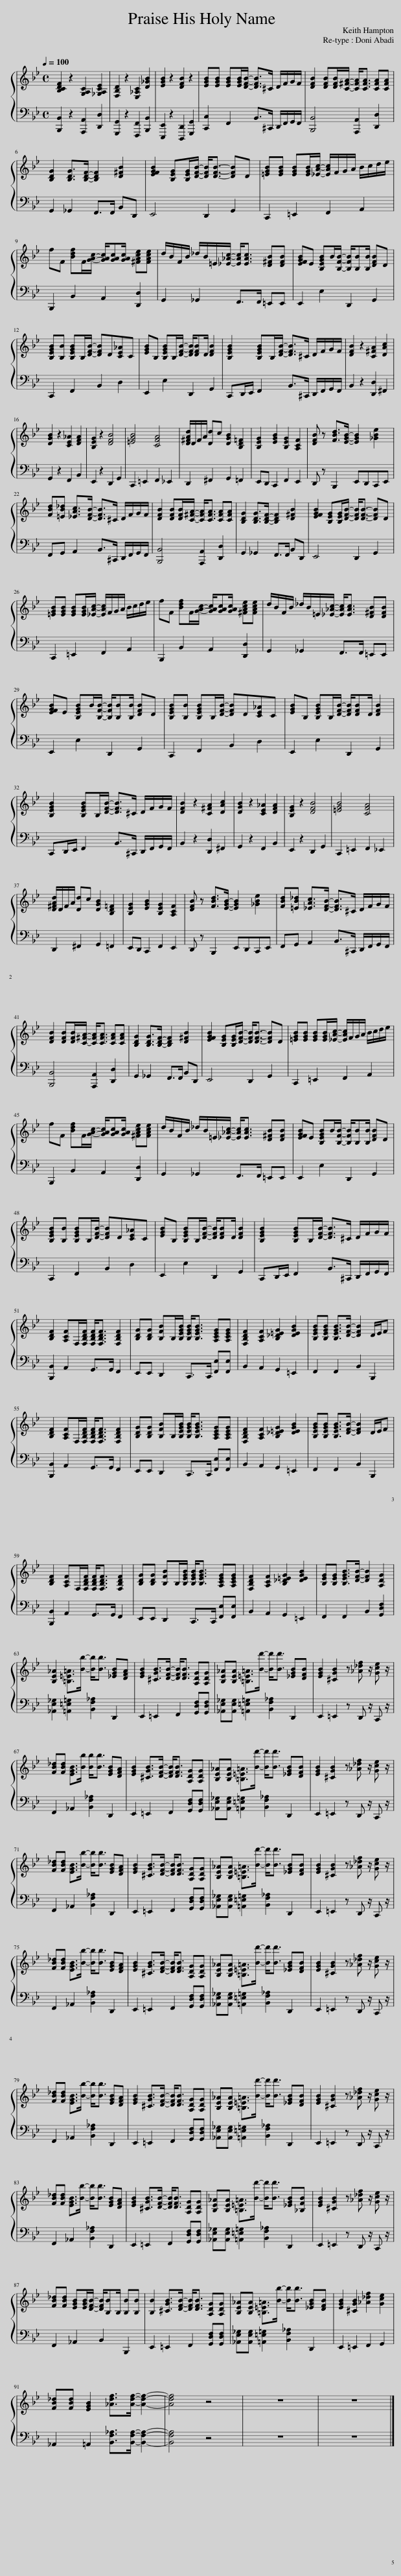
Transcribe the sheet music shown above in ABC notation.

X:1
%%score { 1 | 2 }
L:1/8
Q:1/4=100
M:4/4
I:linebreak $
K:Bb
V:1 treble
V:2 bass
V:1
 [B,CDF]2 z2 [G,A,C]2 [_G,A,CE]2 | [F,B,D]2 z2 [E,_A,C]2 [D_GB]2 | [EGB]2 z2 [DFB]2 z2 | [EGB][EGB] [EGB][EGB]/[DFB]/- [DFB]>^C D/F/G/F/ | [DFB]2 [DFB][DFB]/[C^FA]/- [CFA]<[CFA] [CFA][CFA] |$ %5
 [B,DG]2 [B,DG]>[B,DF]- [B,DF]2 [D^FB]2 | [EFGB]2 [B,EG][B,EG]/[DFB]/- [DFB]<[DFB]- [DFB]D | [=EGB][EGB] [EGB][EGB]/[_EAc]/- [EAc]/F/G/A/ B/c/d/e/ |$ fF [Bdf]F/[GAc]/- [GAc]/[GAc][GAc]/ [^FAce][FAce] | d/B/F/B/ _d/B/=E/[_E_Ac]/- [EAc]<[EAc] [D^FB][DFB] | %10
 [EFGB]E [B,EGB]B/[B,FB]/- [B,FB]/[B,B][B,B]/ [DFB]D |$ [B,EGB][B,B] [B,EGB]B,/[DFB]/- [DFB]D[CE_A]C | [EGB]B, [B,EGB]B,/[DFB]/- [DFB]/[DFB]D/ [DFB]2 | [B,EGB]2 [B,EGB]B,/[DFB]/- [DFB]>^C D/F/G/F/ | [DFB]2 z2 [C^FA]2 [DAc]2 |$ %15
 [DGB]2 z2 [CE_A]2 [DFA]2 | [B,EG]2 z2 [DFB]4 | [=EGB]4 [CFA]4 | [D^FAd]/D/F/A/ [Dd]c [DGB]2 [B,D=F]2 | [B,EG]2 [EGB]2 [B,EG]2 [A,CF]2 | %20
 [DFB] z [FBd]>[EGB]- [EGB]2 [_GBe]2 |$ [FBd][=EB_d] [_EAc]>[DFB]- [DFB]>^C D/F/G/F/ | [DFB]2 [DFB][DFB]/[C^FA]/- [CFA]<[CFA] [CFA][CFA] | [B,DG]2 [B,DG]>[B,DF]- [B,DF]2 [D^FB]2 | [EFGB]2 [B,EG][B,EG]/[DFB]/- [DFB]<[DFB]- [DFB]D |$ %25
 [=EGB][EGB] [EGB][EGB]/[_EAc]/- [EAc]/F/G/A/ B/c/d/e/ | fF [Bdf]F/[GAc]/- [GAc]/[GAc][GAc]/ [^FAce][FAce] | d/B/F/B/ _d/B/=E/[_E_Ac]/- [EAc]<[EAc] [D^FB][DFB] |$ [EFGB]E [B,EGB]B/[B,FB]/- [B,FB]/[B,B][B,B]/ [DFB]D | [B,EGB][B,B] [B,EGB]B,/[DFB]/- [DFB]D[CE_A]C | %30
 [EGB]B, [B,EGB]B,/[DFB]/- [DFB]/[DFB]D/ [DFB]2 |$ [B,EGB]2 [B,EGB]B,/[DFB]/- [DFB]>^C D/F/G/F/ | [DFB]2 z2 [C^FA]2 [DAc]2 | [DGB]2 z2 [CE_A]2 [DFA]2 | [B,EG]2 z2 [DFB]4 | %35
 [=EGB]4 [CFA]4 |$ [D^FAd]/D/F/A/ [Dd]c [DGB]2 [B,D=F]2 | [B,EG]2 [EGB]2 [B,EG]2 [A,CF]2 | [DFB] z [FBd]>[EGB]- [EGB]2 [_GBe]2 | [FBd][=EB_d] [_EAc]>[DFB]- [DFB]>^C D/F/G/F/ |$ %40
 [DFB]2 [DFB][DFB]/[C^FA]/- [CFA]<[CFA] [CFA][CFA] | [B,DG]2 [B,DG]>[B,DF]- [B,DF]2 [D^FB]2 | [EFGB]2 [B,EG][B,EG]/[DFB]/- [DFB]<[DFB]- [DFB]D | [=EGB][EGB] [EGB][EGB]/[_EAc]/- [EAc]/F/G/A/ B/c/d/e/ |$ fF [Bdf]F/[GAc]/- [GAc]/[GAc][GAc]/ [^FAce][FAce] | %45
 d/B/F/B/ _d/B/=E/[_E_Ac]/- [EAc]<[EAc] [D^FB][DFB] | [EFGB]E [B,EGB]B/[B,FB]/- [B,FB]/[B,B][B,B]/ [DFB]D |$ [B,EGB][B,B] [B,EGB]B,/[DFB]/- [DFB]D[CE_A]C | [EGB]B, [B,EGB]B,/[DFB]/- [DFB]/[DFB]D/ [DFB]2 | [B,EGB]2 [B,EGB]B,/[DFB]/- [DFB]>^C D/F/G/F/ |$ %50
 [B,DF]2 [A,CF]F,/[F,B,DF]/ [F,B,DF]<[F,B,DF] [F,B,DF]2 | [B,DG][B,DG] [B,FB]B,/[B,EGB]/ [B,EGB]<[B,EGB] [A,CEG][A,CEG] | [F,B,DF]2 [A,CF]2 [B,_D=EG]2 [DEGB]2 | [B,EGB][B,EGB] [B,EGB]>[DFB]- [DFB]2 D/E/F |$ [B,DF]2 [A,CF]F,/[F,B,DF]/ [F,B,DF]<[F,B,DF] [F,B,DF]2 | %55
 [B,DG][B,DG] [B,FB]B,/[B,EGB]/ [B,EGB]<[B,EGB] [A,CEG][A,CEG] | [F,B,DF]2 [A,CF]2 [B,_D=EG]2 [DEGB]2 | [B,EGB][B,EGB] [B,EGB]>[DFB]- [DFB]2 D/E/F |$ [B,DF]2 [A,CF]F,/[F,B,DF]/ [F,B,DF]<[F,B,DF] [F,B,DF]2 | [B,DG][B,DG] [B,FB]B,/[B,EGB]/ [B,EGB]<[B,EGB] [A,CEG][A,CEG] | %60
 [F,B,DF]2 [A,CF]2 [B,_D=EG]2 [DEGB]2 | [B,EG][B,EG] [B,EGB]>[DFB]- [DFB]2 [A,DG]2 |$ [B,E_A]2 [=B,=E=A]>[Bb]- [Bb]<[Bb] [_EGB][DFA] | [EGB]2 [^CGB]>[DFB]- [DFB]<[DFB] [A,DG][A,DG] | [B,E_A][B,EA] [=B,=E=A]>[Bd']- [Bd']<[Bd'] [_EGB][DFB] | %65
 [EGB]2 [^CGB]2 z [_A_df] z/ [Gce] z/ |$ [FB_d][FBd] [EGB]>[Bb] [Bb]<[Bb] [EGB][DFA] | [EGB]2 [^CGB]>[DFB]- [DFB]<[DFB] [A,DG][A,DG] | [B,E_A][B,EA] [=B,=E=A]>[Bd']- [Bd']<[Bd'] [_EGB][DFB] | [EGB]2 [^CGB]2 z [_A_df] z/ [Gce] z/ |$ %70
 [FB_d][FBd] [EGB]>[Bb]- [Bb]<[Bb] [EGB][DFA] | [EGB]2 [^CGB]>[DFB]- [DFB]<[DFB] [A,DG][A,DG] | [B,E_A][B,EA] [=B,=E=A]>[Bd']- [Bd']<[Bd'] [_EGB][DFB] | [EGB]2 [^CGB]2 z [_A_df] z/ [Gce] z/ |$ [FB_d][FBd] [EGB]>[Bb]- [Bb]<[Bb] [EGB][DFA] | %75
 [EGB]2 [^CGB]>[DFB]- [DFB]<[DFB] [A,DG][A,DG] | [B,E_A][B,EA] [=B,=E=A]>[Bd']- [Bd']<[Bd'] [_EGB][DFB] | [EGB]2 [^CGB]2 z [_A_df] z/ [Gce] z/ |$ [FB_d][FBd] [EGB]>[Bb]- [Bb]<[Bb] [EGB][DFA] | [EGB]2 [^CGB]>[DFB]- [DFB]<[DFB] [A,DG][A,DG] | %80
 [B,E_A][B,EA] [=B,=E=A]>[Bd']- [Bd']<[Bd'] [_EGB][DFB] | [EGB]2 [^CGB]2 z [_A_df] z/ [Gce] z/ |$ [FB_d][FBd] [EGB]>[Bb]- [Bb]<[Bb] [EGB][DFA] | [EGB]2 [^CGB]>[DFB]- [DFB]<[DFB] [A,DG][A,DG] | [B,E_A][B,EA] [=B,=E=A]>[Bd']- [Bd']<[Bd'] [_EGB][_B,FB] | %85
 [EGB]2 [^CGB]2 z [_A_df] z/ [Gce] z/ |$ [FB_d][FBd] [EGB][EGB]/[DFB]/- [DFB]/[B,B]B,/ [B,B][B,B] | [B,B]2 [^CGB]>[DFB]- [DFB]<[DFB] [A,DG][A,DG] | [B,E_A][B,EA] [=B,=E=A]>[Bb]- [Bb]<[Bb] [_EGB][DFB] | [EGB]2 [^CGB]2 [_A_df]2 [Gce]2 |$ %90
 [FB_d][FBd] [EGB]2 [_Adf]>[Adf]- [Adf]2- | [Adf]4 z4 | z8 | z8 |] %94
V:2
 [B,,,B,,]2 z2 [A,,,A,,]2 [D,,D,]2 | [G,,,G,,]2 z2 [F,,,F,,]2 [B,,,B,,]2 | [E,,,E,,]2 z2 [D,,,D,,]2 [G,,,G,,]2 | [C,,C,]2 F,,2 B,,>^C,, D,,/F,,/G,,/F,,/ | [B,,,B,,]4 [A,,,A,,]2 [D,,D,]2 |$ %5
 G,,2 _G,,2 F,,>F,, B,,D,, | E,,4 D,,2 G,,2 | C,,2 =E,,2 F,,2 A,,2 |$ B,,,2 B,,2 A,,2 [D,,D,]2 | G,,2 _G,,2 F,,>F,, =E,,E,, | %10
 E,,2 E,2 D,,2 G,,2 |$ C,,2 F,,2 B,,2 D,2 | E,,2 E,2 D,,2 G,,2 | C,,D,,/E,,/ F,,2 B,,>^C,, D,,/F,,/G,,/F,,/ | B,,2 z2 [D,,D,]2 ^F,,2 |$ %15
 G,,2 z2 F,,2 B,,2 | E,,2 z2 D,,2 G,,2 | C,,2 =E,,2 F,,2 _E,,2 | D,,2 ^F,,2 G,,2 =F,,2 | E,,D,, C,,2 F,,2 E,,2 | %20
 D,, z B,,,2 E,,D,,C,,E,, |$ F,,G,, A,,2 B,,>^C,, D,,/F,,/G,,/F,,/ | [B,,,B,,]4 [A,,,A,,]2 [D,,D,]2 | G,,2 _G,,2 F,,>F,, B,,D,, | E,,4 D,,2 G,,2 |$ %25
 C,,2 =E,,2 F,,2 A,,2 | B,,,2 B,,2 A,,2 [D,,D,]2 | G,,2 _G,,2 F,,>F,, =E,,E,, |$ E,,2 E,2 D,,2 G,,2 | C,,2 F,,2 B,,2 D,2 | %30
 E,,2 E,2 D,,2 G,,2 |$ C,,D,,/E,,/ F,,2 B,,>^C,, D,,/F,,/G,,/F,,/ | B,,2 z2 [D,,D,]2 ^F,,2 | G,,2 z2 F,,2 B,,2 | E,,2 z2 D,,2 G,,2 | %35
 C,,2 =E,,2 F,,2 _E,,2 |$ D,,2 ^F,,2 G,,2 =F,,2 | E,,D,, C,,2 F,,2 E,,2 | D,, z B,,,2 E,,D,,C,,E,, | F,,G,, A,,2 B,,>^C,, D,,/F,,/G,,/F,,/ |$ %40
 [B,,,B,,]4 [A,,,A,,]2 [D,,D,]2 | G,,2 _G,,2 F,,>F,, B,,D,, | E,,4 D,,2 G,,2 | C,,2 =E,,2 F,,2 A,,2 |$ B,,,2 B,,2 A,,2 [D,,D,]2 | %45
 G,,2 _G,,2 F,,>F,, =E,,E,, | E,,2 E,2 D,,2 G,,2 |$ C,,2 F,,2 B,,2 D,2 | E,,2 E,2 D,,2 G,,2 | C,,D,,/E,,/ F,,2 B,,>^C,, D,,/F,,/G,,/F,,/ |$ %50
 [B,,,B,,]2 A,,2 G,,>G,, F,,2 | E,,E,, D,,2 C,,>C,, [F,,E,][F,,E,] | B,,2 A,,2 G,,2 =E,,2 | F,,2 F,,2 B,,2 B,,,2 |$ [B,,,B,,]2 A,,2 G,,>G,, F,,2 | %55
 E,,E,, D,,2 C,,>C,, [F,,E,][F,,E,] | B,,2 A,,2 G,,2 =E,,2 | F,,2 F,,2 B,,2 B,,,2 |$ [B,,,B,,]2 A,,2 G,,>G,, F,,2 | E,,E,, D,,2 C,,>C,, [F,,E,][F,,E,] | %60
 B,,2 A,,2 G,,2 =E,,2 | F,,2 F,,2 B,,2 [G,,D,F,]2 |$ [_A,,E,_G,]2 [=A,,=E,=G,]2 [B,,F,_A,]2 D,,2 | E,,2 =E,,2 F,,2 [G,,D,F,][G,,D,F,] | [_A,,E,_G,][A,,E,G,] [=A,,=E,=G,]2 [B,,F,_A,]2 D,,2 | %65
 E,,2 =E,,2 z D,, z/ C,, z/ |$ F,,2 _A,,2 [B,,F,_A,]2 D,,2 | E,,2 =E,,2 F,,2 [G,,D,F,][G,,D,F,] | [_A,,E,_G,][A,,E,G,] [=A,,=E,=G,]2 [B,,F,_A,]2 D,,2 | E,,2 =E,,2 z D,, z/ C,, z/ |$ %70
 F,,2 _A,,2 [B,,F,_A,]2 D,,2 | E,,2 =E,,2 F,,2 [G,,D,F,][G,,D,F,] | [_A,,E,_G,][A,,E,G,] [=A,,=E,=G,]2 [B,,F,_A,]2 D,,2 | E,,2 =E,,2 z D,, z/ C,, z/ |$ F,,2 _A,,2 [B,,F,_A,]2 D,,2 | %75
 E,,2 =E,,2 F,,2 [G,,D,F,][G,,D,F,] | [_A,,E,_G,][A,,E,G,] [=A,,=E,=G,]2 [B,,F,_A,]2 D,,2 | E,,2 =E,,2 z D,, z/ C,, z/ |$ F,,2 _A,,2 [B,,F,_A,]2 D,,2 | E,,2 =E,,2 F,,2 [G,,D,F,][G,,D,F,] | %80
 [_A,,E,_G,][A,,E,G,] [=A,,=E,=G,]2 [B,,F,_A,]2 D,,2 | E,,2 =E,,2 z D,, z/ C,, z/ |$ F,,2 _A,,2 [B,,F,_A,]2 D,,2 | E,,2 =E,,2 F,,2 [G,,D,F,][G,,D,F,] | [_A,,E,_G,][A,,E,G,] [=A,,=E,=G,]2 [B,,F,_A,]2 D,,2 | %85
 E,,2 =E,,2 z D,, z/ C,, z/ |$ F,,2 _A,,2 B,,2 B,,,2 | E,,2 =E,,2 F,,2 [G,,D,F,][G,,D,F,] | [_A,,E,_G,][A,,E,G,] [=A,,=E,=G,]2 [B,,F,_A,]2 D,,2 | E,,2 =E,,2 F,,2 G,,2 |$ %90
 _A,,2 =A,,2 [B,,F,_A,]>[B,,F,A,]- [B,,F,A,]2- | [B,,F,A,]4 z4 | z8 | z8 |] %94
